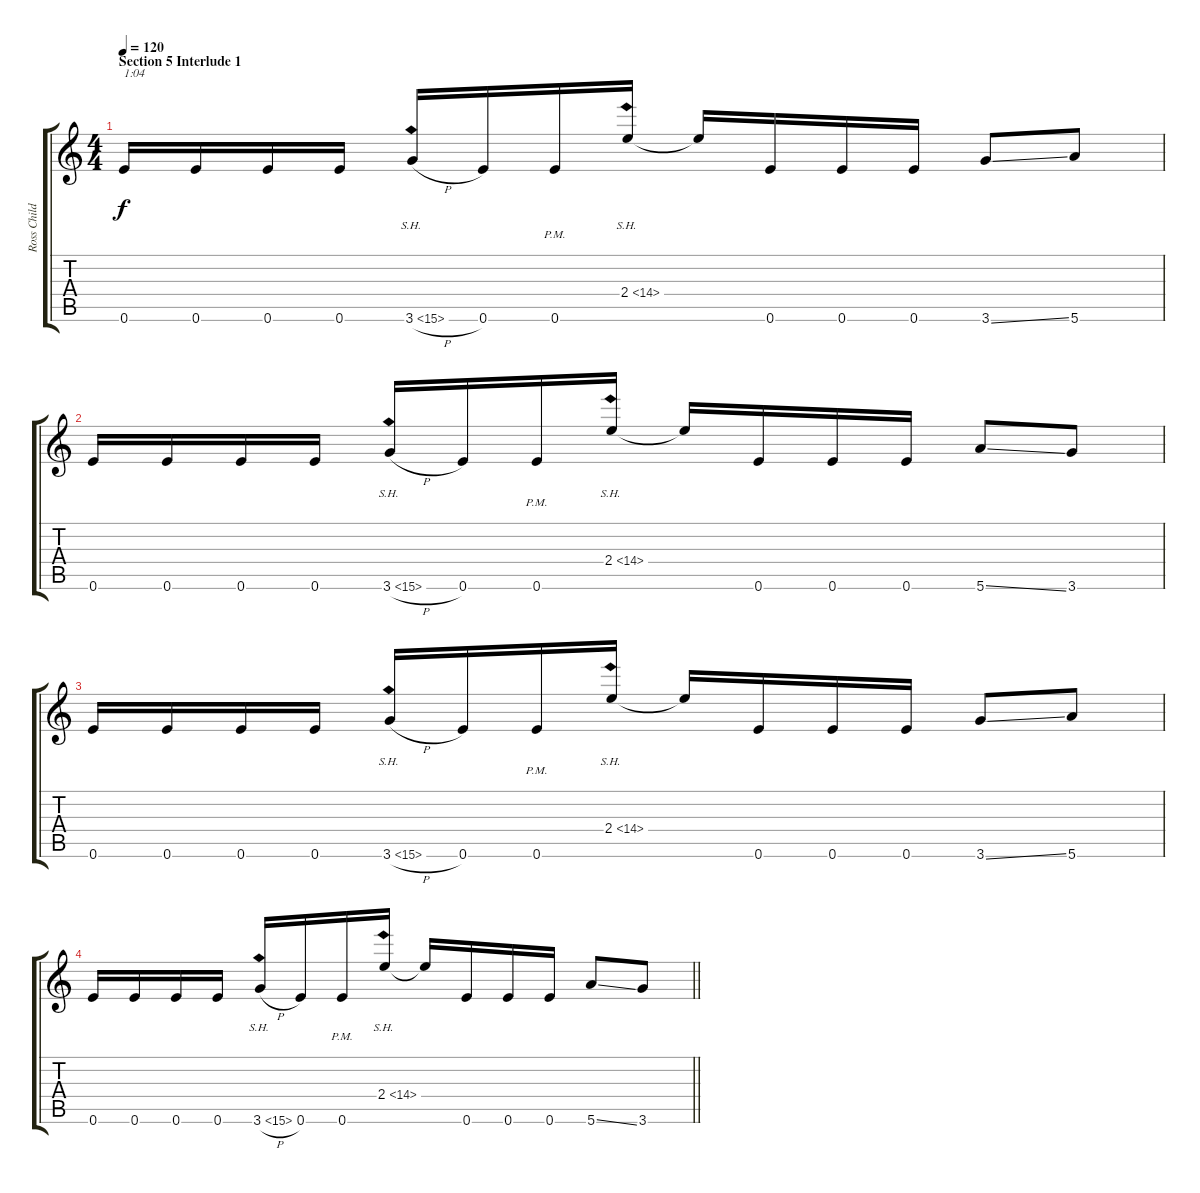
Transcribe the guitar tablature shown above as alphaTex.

\track ("Ross Childress" "Ross Child") {instrument overdrivenguitar}
\staff {score tabs}
\tuning (E4 B3 G3 D3 A2 E2) {hide}
\ts (4 4)
\section ("" "Section 5 Interlude 1")
\tempo 120
\clef g2
\ks c
0.6.16{ot 8vb txt "1:04" dy f volume 8} 0.6.16{ot 8vb} 0.6.16{ot 8vb} 0.6.16{ot 8vb} 3.6{sh 12 h}.16{ot 8vb} 0.6.16{ot 8vb} 0.6{pm}.16{ot 8vb} 2.4{sh 12}.16{ot 8vb} 2.4{t}.16{ot 8vb} 0.6.16{ot 8vb} 0.6.16{ot 8vb} 0.6.16{ot 8vb} 3.6{ss}.8{ot 8vb} 5.6.8{ot 8vb} |
0.6.16{ot 8vb} 0.6.16{ot 8vb} 0.6.16{ot 8vb} 0.6.16{ot 8vb} 3.6{sh 12 h}.16{ot 8vb} 0.6.16{ot 8vb} 0.6{pm}.16{ot 8vb} 2.4{sh 12}.16{ot 8vb} 2.4{t}.16{ot 8vb} 0.6.16{ot 8vb} 0.6.16{ot 8vb} 0.6.16{ot 8vb} 5.6{ss}.8{ot 8vb} 3.6.8{ot 8vb} |
0.6.16{ot 8vb} 0.6.16{ot 8vb} 0.6.16{ot 8vb} 0.6.16{ot 8vb} 3.6{sh 12 h}.16{ot 8vb} 0.6.16{ot 8vb} 0.6{pm}.16{ot 8vb} 2.4{sh 12}.16{ot 8vb} 2.4{t}.16{ot 8vb} 0.6.16{ot 8vb} 0.6.16{ot 8vb} 0.6.16{ot 8vb} 3.6{ss}.8{ot 8vb} 5.6.8{ot 8vb} |
\barLineRight lightlight
0.6.16{ot 8vb} 0.6.16{ot 8vb} 0.6.16{ot 8vb} 0.6.16{ot 8vb} 3.6{sh 12 h}.16{ot 8vb} 0.6.16{ot 8vb} 0.6{pm}.16{ot 8vb} 2.4{sh 12}.16{ot 8vb} 2.4{t}.16{ot 8vb} 0.6.16{ot 8vb} 0.6.16{ot 8vb} 0.6.16{ot 8vb} 5.6{ss}.8{ot 8vb} 3.6.8{ot 8vb}
